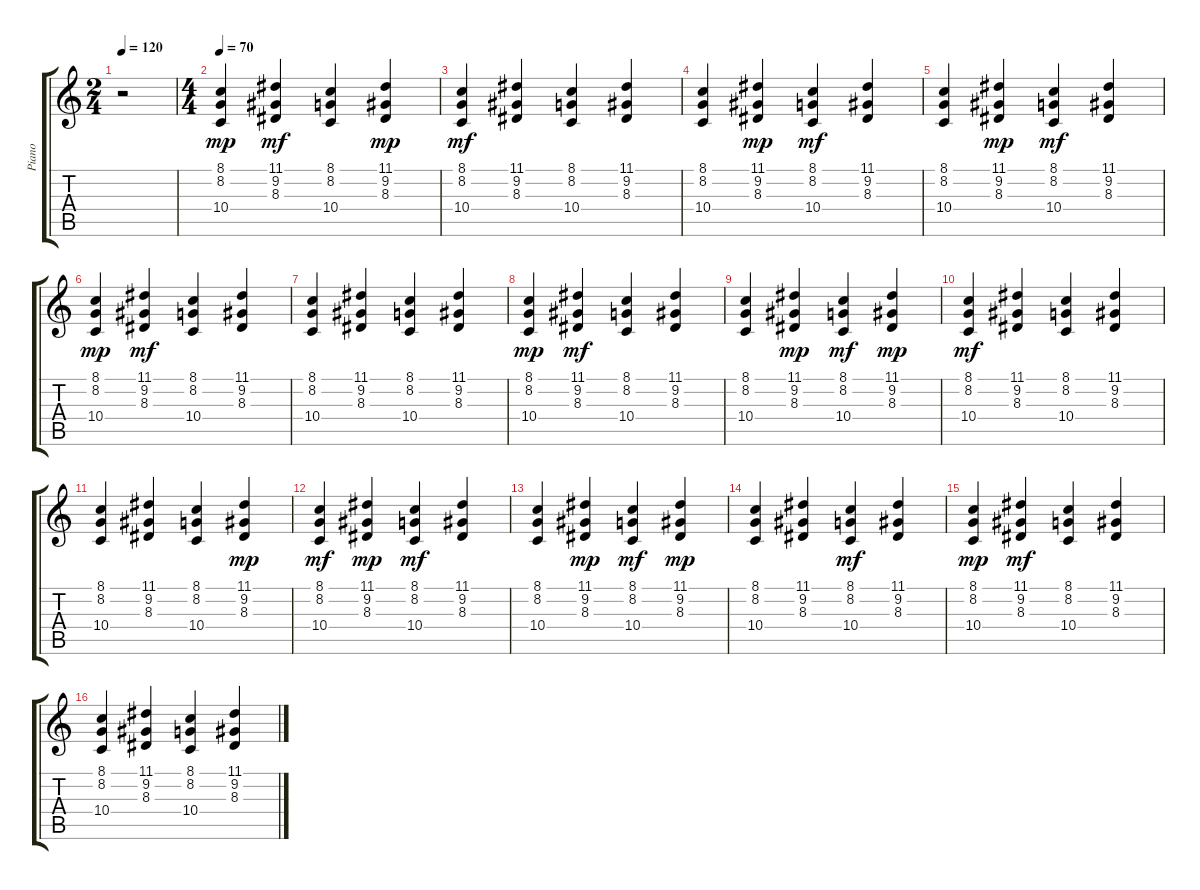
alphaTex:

\track ("Piano" "Piano") {instrument acousticgrandpiano}
\staff {score tabs}
\tuning (E4 B3 G3 D3 A2 E2) {hide}
\ts (2 4)
\tempo 120
\clef g2
\ks c
r.2{dy mp instrument acousticgrandpiano} |
\ts (4 4)
\tempo 70
(8.1 8.2 10.4).4 (11.1 9.2 8.3).4{dy mf} (8.1 8.2 10.4).4 (11.1 9.2 8.3).4{dy mp} |
(8.1 8.2 10.4).4{dy mf} (11.1 9.2 8.3).4 (8.1 8.2 10.4).4 (11.1 9.2 8.3).4 |
(8.1 8.2 10.4).4 (11.1 9.2 8.3).4{dy mp} (8.1 8.2 10.4).4{dy mf} (11.1 9.2 8.3).4 |
(8.1 8.2 10.4).4 (11.1 9.2 8.3).4{dy mp} (8.1 8.2 10.4).4{dy mf} (11.1 9.2 8.3).4 |
(8.1 8.2 10.4).4{dy mp} (11.1 9.2 8.3).4{dy mf} (8.1 8.2 10.4).4 (11.1 9.2 8.3).4 |
(8.1 8.2 10.4).4 (11.1 9.2 8.3).4 (8.1 8.2 10.4).4 (11.1 9.2 8.3).4 |
(8.1 8.2 10.4).4{dy mp} (11.1 9.2 8.3).4{dy mf} (8.1 8.2 10.4).4 (11.1 9.2 8.3).4 |
(8.1 8.2 10.4).4 (11.1 9.2 8.3).4{dy mp} (8.1 8.2 10.4).4{dy mf} (11.1 9.2 8.3).4{dy mp} |
(8.1 8.2 10.4).4{dy mf} (11.1 9.2 8.3).4 (8.1 8.2 10.4).4 (11.1 9.2 8.3).4 |
(8.1 8.2 10.4).4 (11.1 9.2 8.3).4 (8.1 8.2 10.4).4 (11.1 9.2 8.3).4{dy mp} |
(8.1 8.2 10.4).4{dy mf} (11.1 9.2 8.3).4{dy mp} (8.1 8.2 10.4).4{dy mf} (11.1 9.2 8.3).4 |
(8.1 8.2 10.4).4 (11.1 9.2 8.3).4{dy mp} (8.1 8.2 10.4).4{dy mf} (11.1 9.2 8.3).4{dy mp} |
(8.1 8.2 10.4).4 (11.1 9.2 8.3).4 (8.1 8.2 10.4).4{dy mf} (11.1 9.2 8.3).4 |
(8.1 8.2 10.4).4{dy mp} (11.1 9.2 8.3).4{dy mf} (8.1 8.2 10.4).4 (11.1 9.2 8.3).4 |
(8.1 8.2 10.4).4 (11.1 9.2 8.3).4 (8.1 8.2 10.4).4 (11.1 9.2 8.3).4
